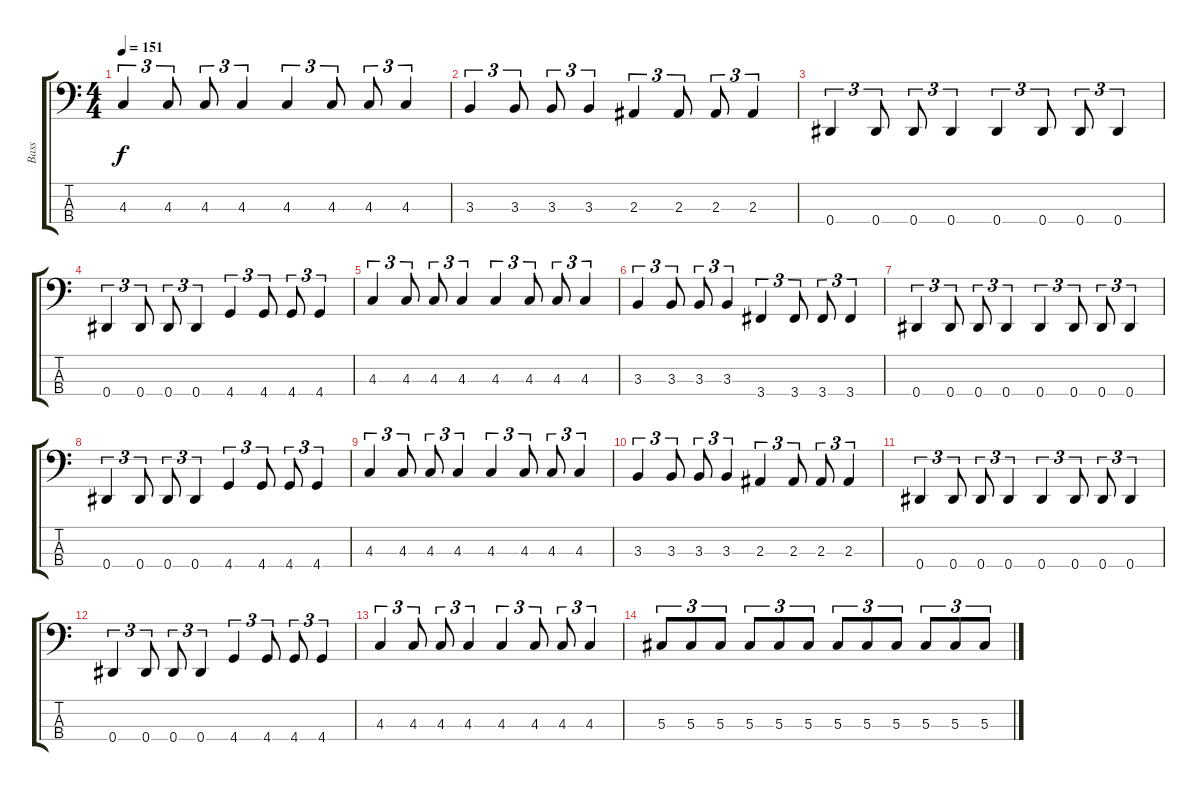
\track ("Bass" "Bass") {instrument electricbasspick}
\staff {score tabs}
\tuning (Gb2 Db2 Ab1 Eb1) {hide}
\ts (4 4)
\tempo 151
\clef f4
\ks c
4.3.4{tu (3 2) dy f} 4.3.8{tu (3 2)} 4.3.8{tu (3 2)} 4.3.4{tu (3 2)} 4.3.4{tu (3 2)} 4.3.8{tu (3 2)} 4.3.8{tu (3 2)} 4.3.4{tu (3 2)} |
3.3.4{tu (3 2)} 3.3.8{tu (3 2)} 3.3.8{tu (3 2)} 3.3.4{tu (3 2)} 2.3.4{tu (3 2)} 2.3.8{tu (3 2)} 2.3.8{tu (3 2)} 2.3.4{tu (3 2)} |
0.4.4{tu (3 2)} 0.4.8{tu (3 2)} 0.4.8{tu (3 2)} 0.4.4{tu (3 2)} 0.4.4{tu (3 2)} 0.4.8{tu (3 2)} 0.4.8{tu (3 2)} 0.4.4{tu (3 2)} |
0.4.4{tu (3 2)} 0.4.8{tu (3 2)} 0.4.8{tu (3 2)} 0.4.4{tu (3 2)} 4.4.4{tu (3 2)} 4.4.8{tu (3 2)} 4.4.8{tu (3 2)} 4.4.4{tu (3 2)} |
4.3.4{tu (3 2)} 4.3.8{tu (3 2)} 4.3.8{tu (3 2)} 4.3.4{tu (3 2)} 4.3.4{tu (3 2)} 4.3.8{tu (3 2)} 4.3.8{tu (3 2)} 4.3.4{tu (3 2)} |
3.3.4{tu (3 2)} 3.3.8{tu (3 2)} 3.3.8{tu (3 2)} 3.3.4{tu (3 2)} 3.4.4{tu (3 2)} 3.4.8{tu (3 2)} 3.4.8{tu (3 2)} 3.4.4{tu (3 2)} |
0.4.4{tu (3 2)} 0.4.8{tu (3 2)} 0.4.8{tu (3 2)} 0.4.4{tu (3 2)} 0.4.4{tu (3 2)} 0.4.8{tu (3 2)} 0.4.8{tu (3 2)} 0.4.4{tu (3 2)} |
0.4.4{tu (3 2)} 0.4.8{tu (3 2)} 0.4.8{tu (3 2)} 0.4.4{tu (3 2)} 4.4.4{tu (3 2)} 4.4.8{tu (3 2)} 4.4.8{tu (3 2)} 4.4.4{tu (3 2)} |
4.3.4{tu (3 2)} 4.3.8{tu (3 2)} 4.3.8{tu (3 2)} 4.3.4{tu (3 2)} 4.3.4{tu (3 2)} 4.3.8{tu (3 2)} 4.3.8{tu (3 2)} 4.3.4{tu (3 2)} |
3.3.4{tu (3 2)} 3.3.8{tu (3 2)} 3.3.8{tu (3 2)} 3.3.4{tu (3 2)} 2.3.4{tu (3 2)} 2.3.8{tu (3 2)} 2.3.8{tu (3 2)} 2.3.4{tu (3 2)} |
0.4.4{tu (3 2)} 0.4.8{tu (3 2)} 0.4.8{tu (3 2)} 0.4.4{tu (3 2)} 0.4.4{tu (3 2)} 0.4.8{tu (3 2)} 0.4.8{tu (3 2)} 0.4.4{tu (3 2)} |
0.4.4{tu (3 2)} 0.4.8{tu (3 2)} 0.4.8{tu (3 2)} 0.4.4{tu (3 2)} 4.4.4{tu (3 2)} 4.4.8{tu (3 2)} 4.4.8{tu (3 2)} 4.4.4{tu (3 2)} |
4.3.4{tu (3 2)} 4.3.8{tu (3 2)} 4.3.8{tu (3 2)} 4.3.4{tu (3 2)} 4.3.4{tu (3 2)} 4.3.8{tu (3 2)} 4.3.8{tu (3 2)} 4.3.4{tu (3 2)} |
5.3.8{tu (3 2)} 5.3.8{tu (3 2)} 5.3.8{tu (3 2)} 5.3.8{tu (3 2)} 5.3.8{tu (3 2)} 5.3.8{tu (3 2)} 5.3.8{tu (3 2)} 5.3.8{tu (3 2)} 5.3.8{tu (3 2)} 5.3.8{tu (3 2)} 5.3.8{tu (3 2)} 5.3.8{tu (3 2)}
